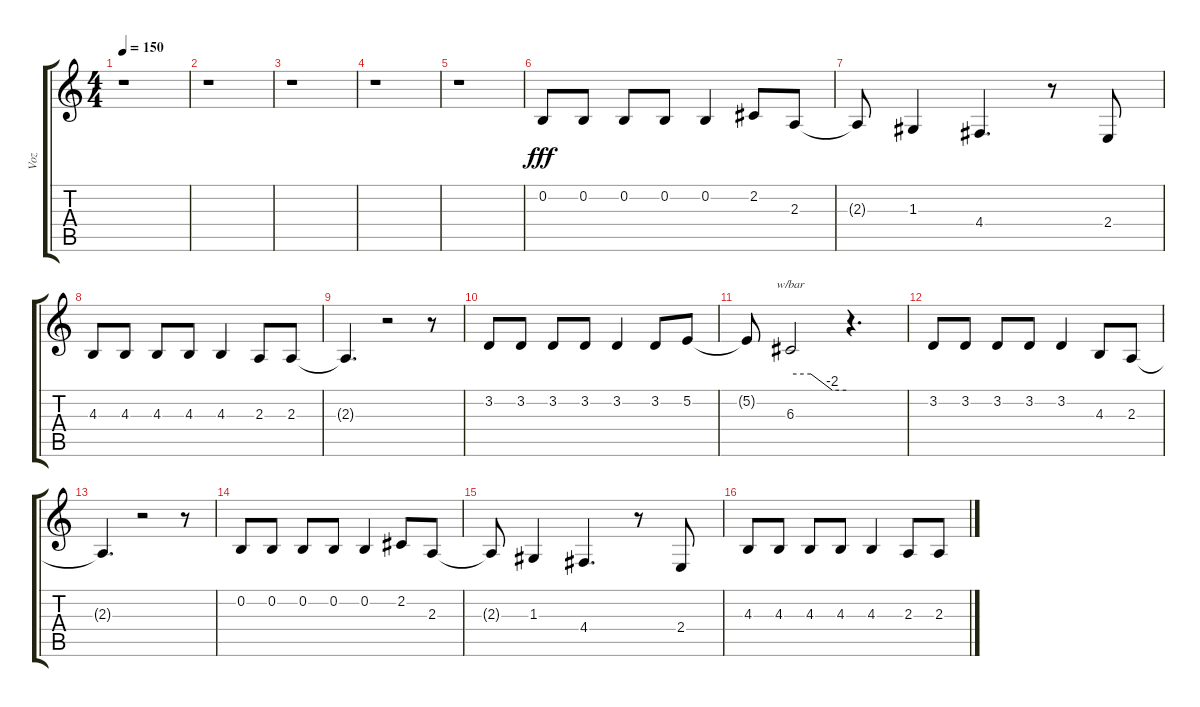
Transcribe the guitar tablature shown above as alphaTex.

\track ("Voz" "Voz") {instrument oboe}
\staff {score tabs}
\tuning (E4 B3 G3 D3 A2 E2) {hide}
\ts (4 4)
\tempo 150
\clef g2
\ks c
r.1{dy fff instrument oboe} |
r.1 |
r.1 |
r.1 |
r.1 |
0.2.8 0.2.8 0.2.8 0.2.8 0.2.4 2.2.8 2.3.8 |
2.3{t}.8 1.3.4 4.4.4{d} r.8 2.4.8 |
4.3.8 4.3.8 4.3.8 4.3.8 4.3.4 2.3.8 2.3.8 |
2.3{t}.4{d} r.2 r.8 |
3.2.8 3.2.8 3.2.8 3.2.8 3.2.4 3.2.8 5.2.8 |
5.2{t}.8 6.3.2{tbe (custom default 0 0 22 0 45 -8 60 -8)} r.4{d} |
3.2.8 3.2.8 3.2.8 3.2.8 3.2.4 4.3.8 2.3.8 |
2.3{t}.4{d} r.2 r.8 |
0.2.8 0.2.8 0.2.8 0.2.8 0.2.4 2.2.8 2.3.8 |
2.3{t}.8 1.3.4 4.4.4{d} r.8 2.4.8 |
4.3.8 4.3.8 4.3.8 4.3.8 4.3.4 2.3.8 2.3.8
